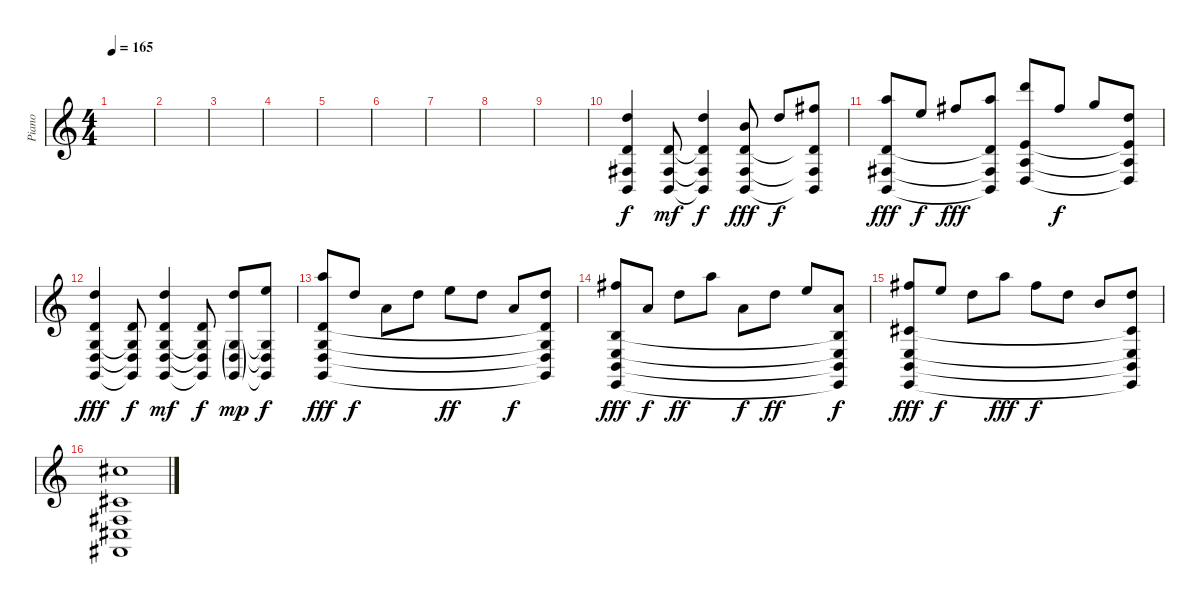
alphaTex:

\track ("Piano" "Piano") {instrument acousticgrandpiano}
\staff {score}
\tuning (Db4 Ab3 E3 B2 Gb2 B1) {hide}
\ts (4 4)
\tempo 165
\clef g2
\ks c
|
|
|
|
|
|
|
|
|
(13.1 15.4 12.5 12.6).4 (15.4 12.5 12.6).8{dy mf} (13.1 15.4{t} 12.5{t} 12.6{t}).4{dy f} (15.2 15.4 12.5 12.6).8{dy fff} 13.1.8{dy f} (17.1 15.4{t} 12.5{t} 12.6{t}).8 |
(20.1 15.4 12.5 12.6).8{dy fff} 15.1.8{dy f} 17.1.8{dy fff} (20.1 15.4{t} 12.5{t} 12.6{t}).8 (25.1 17.4 15.5 15.6).8 17.1.8{dy f} 18.1.8 (13.1 17.4{t} 15.5{t} 15.6{t}).8 |
(13.1 10.3 8.4 8.5 8.6).4{dy fff} (10.3 8.4{t} 8.5{t} 8.6{t}).8{dy f} (13.1 10.3 8.4 8.5 8.6).4{dy mf} (10.3 8.4{t} 8.5{t} 8.6{t}).8{dy f} (13.1 8.4{g} 8.5{g} 8.6{g}).8{dy mp} (15.1 8.4{t} 8.5{t} 8.6{t}).8{dy f} |
(20.1 10.3 8.4 8.5 8.6).8{dy fff} 13.1.8{dy f} 8.1.8 13.1.8 15.1.8{dy ff} 13.1.8 8.1.8{dy f} (13.1 10.3{t} 8.4{t} 8.5{t} 8.6{t}).8 |
(17.1 7.3 5.4 5.5 5.6).8{dy fff} 8.1.8{dy f} 13.1.8{dy ff} 20.1.8 8.1.8{dy f} 13.1.8{dy ff} 15.1.8 (8.1 7.3{t} 5.4{t} 5.5{t} 5.6{t}).8{dy f} |
(17.1 9.3 5.4 5.5 5.6).8{dy fff} 15.1.8{dy f} 13.1.8 20.1.8{dy fff} 17.1.8{dy f} 13.1.8 10.1.8 (13.1 9.3{t} 5.4{t} 5.5{t} 5.6{t}).8 |
(12.1 9.3 7.4 7.5 7.6).1
